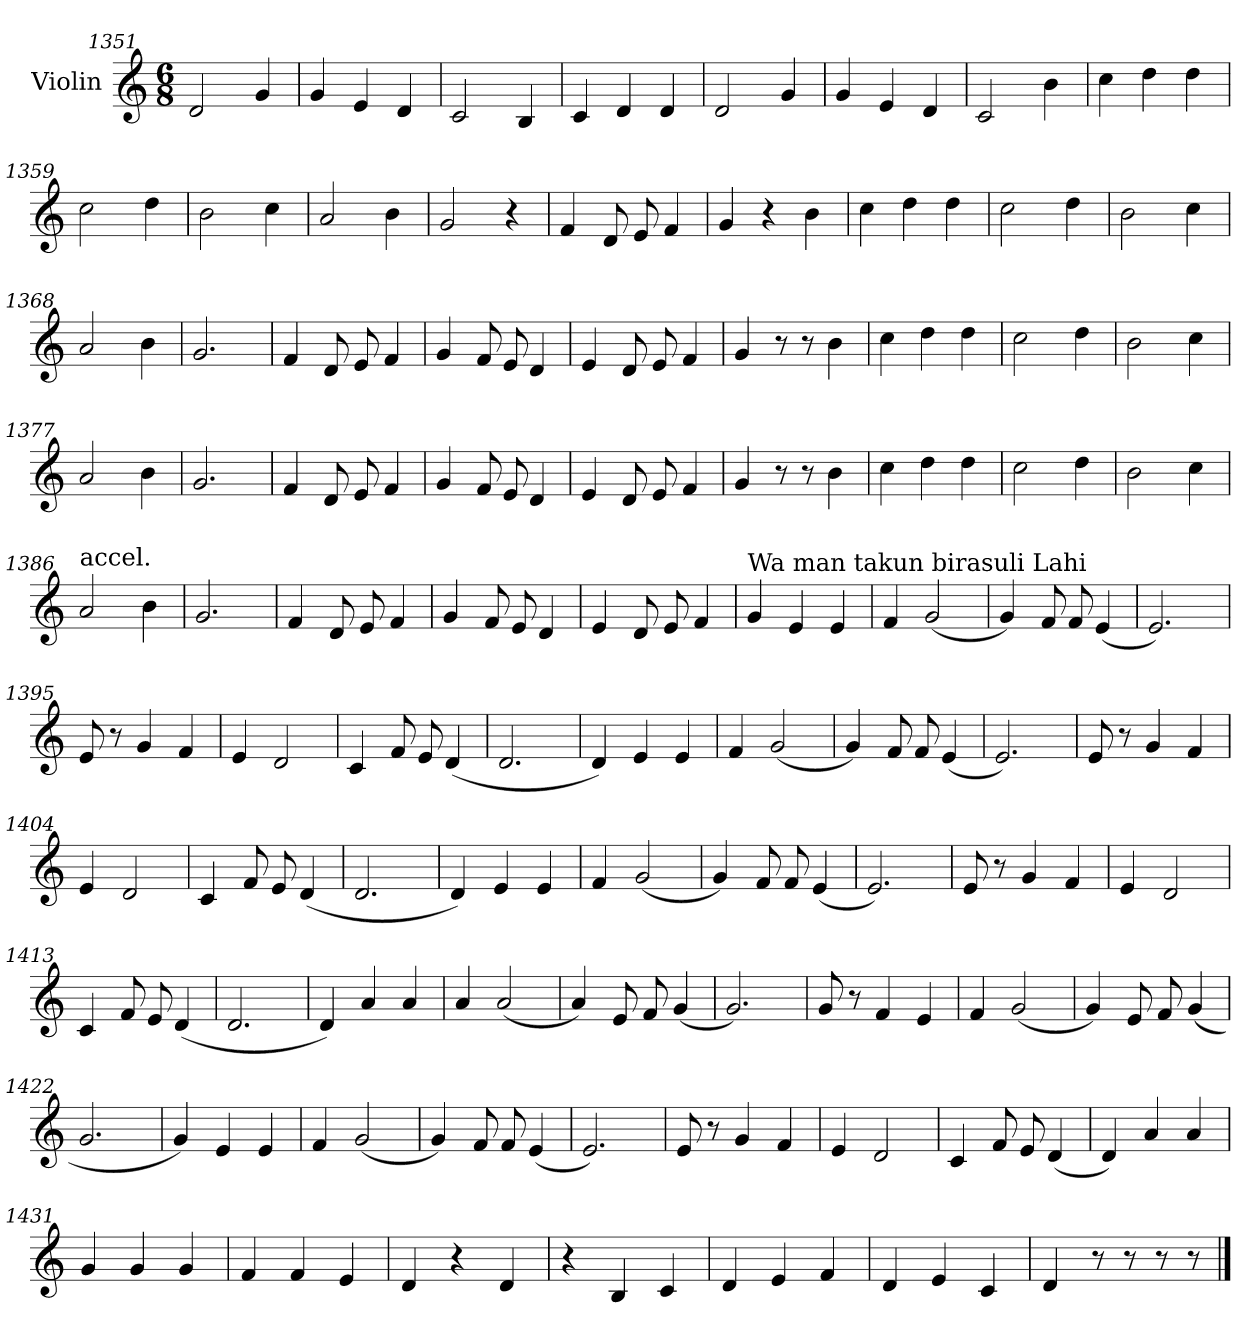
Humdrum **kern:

**kern
*part1
*staff1
*I"Violin
*clefG2
*k[]
*C:
*M6/8
=1351
2d/
4g/
=1352
4g/
4e/
4d/
!!LO:PB:g=z
=1353
2c/
4B/
=1354
4c/
4d/
4d/
!!LO:PB:g=z
=1355
2d/
4g/
=1356
4g/
4e/
4d/
=1357
2c/
4b\
=1358
4cc\
4dd\
4dd\
=1359
2cc\
4dd\
=1360
2b\
4cc\
=1361
2a/
4b\
!!LO:PB:g=z
=1362
2g/
4r
=1363
4f/
8d/
8e/
4f/
=1364
4g/
4r
4b\
=1365
4cc\
4dd\
4dd\
=1366
2cc\
4dd\
=1367
2b\
4cc\
=1368
2a/
4b\
!!LO:PB:g=z
=1369
2.g/
!!LO:PB:g=z
=1370
4f/
8d/
8e/
4f/
=1371
4g/
8f/
8e/
4d/
=1372
4e/
8d/
8e/
4f/
=1373
4g/
8r
8r
4b\
=1374
4cc\
4dd\
4dd\
=1375
2cc\
4dd\
!!LO:PB:g=z
=1376
2b\
4cc\
!!LO:PB:g=z
=1377
2a/
4b\
=1378
2.g/
=1379
4f/
8d/
8e/
4f/
=1380
4g/
8f/
8e/
4d/
=1381
4e/
8d/
8e/
4f/
=1382
4g/
8r
8r
4b\
!!LO:PB:g=z
=1383
4cc\
4dd\
4dd\
!!LO:PB:g=z
=1384
2cc\
4dd\
=1385
2b\
4cc\
=1386
!LO:TX:a:t=accel.
2a/
4b\
=1387
2.g/
=1388
4f/
8d/
8e/
4f/
=1389
4g/
8f/
8e/
4d/
!!LO:PB:g=z
=1390
4e/
8d/
8e/
4f/
!!LO:PB:g=z
=1391
*MM220
!LO:TX:a:t=Wa man takun birasuli Lahi
4g/
4e/
4e/
=1392
4f/
(2g/
=1393
4g/)
8f/
8f/
(4e/
=1394
2.e/)
=1395
8e/
8r
4g/
4f/
=1396
4e/
2d/
!!LO:PB:g=z
=1397
4c/
8f/
8e/
(4d/
!!LO:PB:g=z
=1398
2.d/
=1399
4d/)
4e/
4e/
=1400
4f/
(2g/
=1401
4g/)
8f/
8f/
(4e/
=1402
2.e/)
=1403
8e/
8r
4g/
4f/
=1404
4e/
2d/
!!LO:PB:g=z
=1405
4c/
8f/
8e/
(4d/
!!LO:PB:g=z
=1406
2.d/
=1407
4d/)
4e/
4e/
=1408
4f/
(2g/
=1409
4g/)
8f/
8f/
(4e/
=1410
2.e/)
=1411
8e/
8r
4g/
4f/
=1412
4e/
2d/
!!LO:PB:g=z
=1413
4c/
8f/
8e/
(4d/
!!LO:PB:g=z
=1414
2.d/
=1415
4d/)
4a/
4a/
=1416
4a/
(2a/
=1417
4a/)
8e/
8f/
(4g/
=1418
2.g/)
=1419
8g/
8r
4f/
4e/
=1420
4f/
(2g/
=1421
4g/)
8e/
8f/
(4g/
!!LO:PB:g=z
=1422
2.g/
=1423
4g/)
4e/
4e/
=1424
4f/
(2g/
=1425
4g/)
8f/
8f/
(4e/
=1426
2.e/)
=1427
8e/
8r
4g/
4f/
=1428
4e/
2d/
!!LO:PB:g=z
=1429
4c/
8f/
8e/
(4d/
!!LO:PB:g=z
=1430
4d/)
4a/
4a/
=1431
4g/
4g/
4g/
=1432
4f/
4f/
4e/
=1433
4d/
4r
4d/
=1434
4r
4B/
4c/
=1435
4d/
4e/
4f/
!!LO:PB:g=z
=1436
4d/
4e/
4c/
!!LO:PB:g=z
=1437
4d/
8r
8r
8r
8r
==
*-
